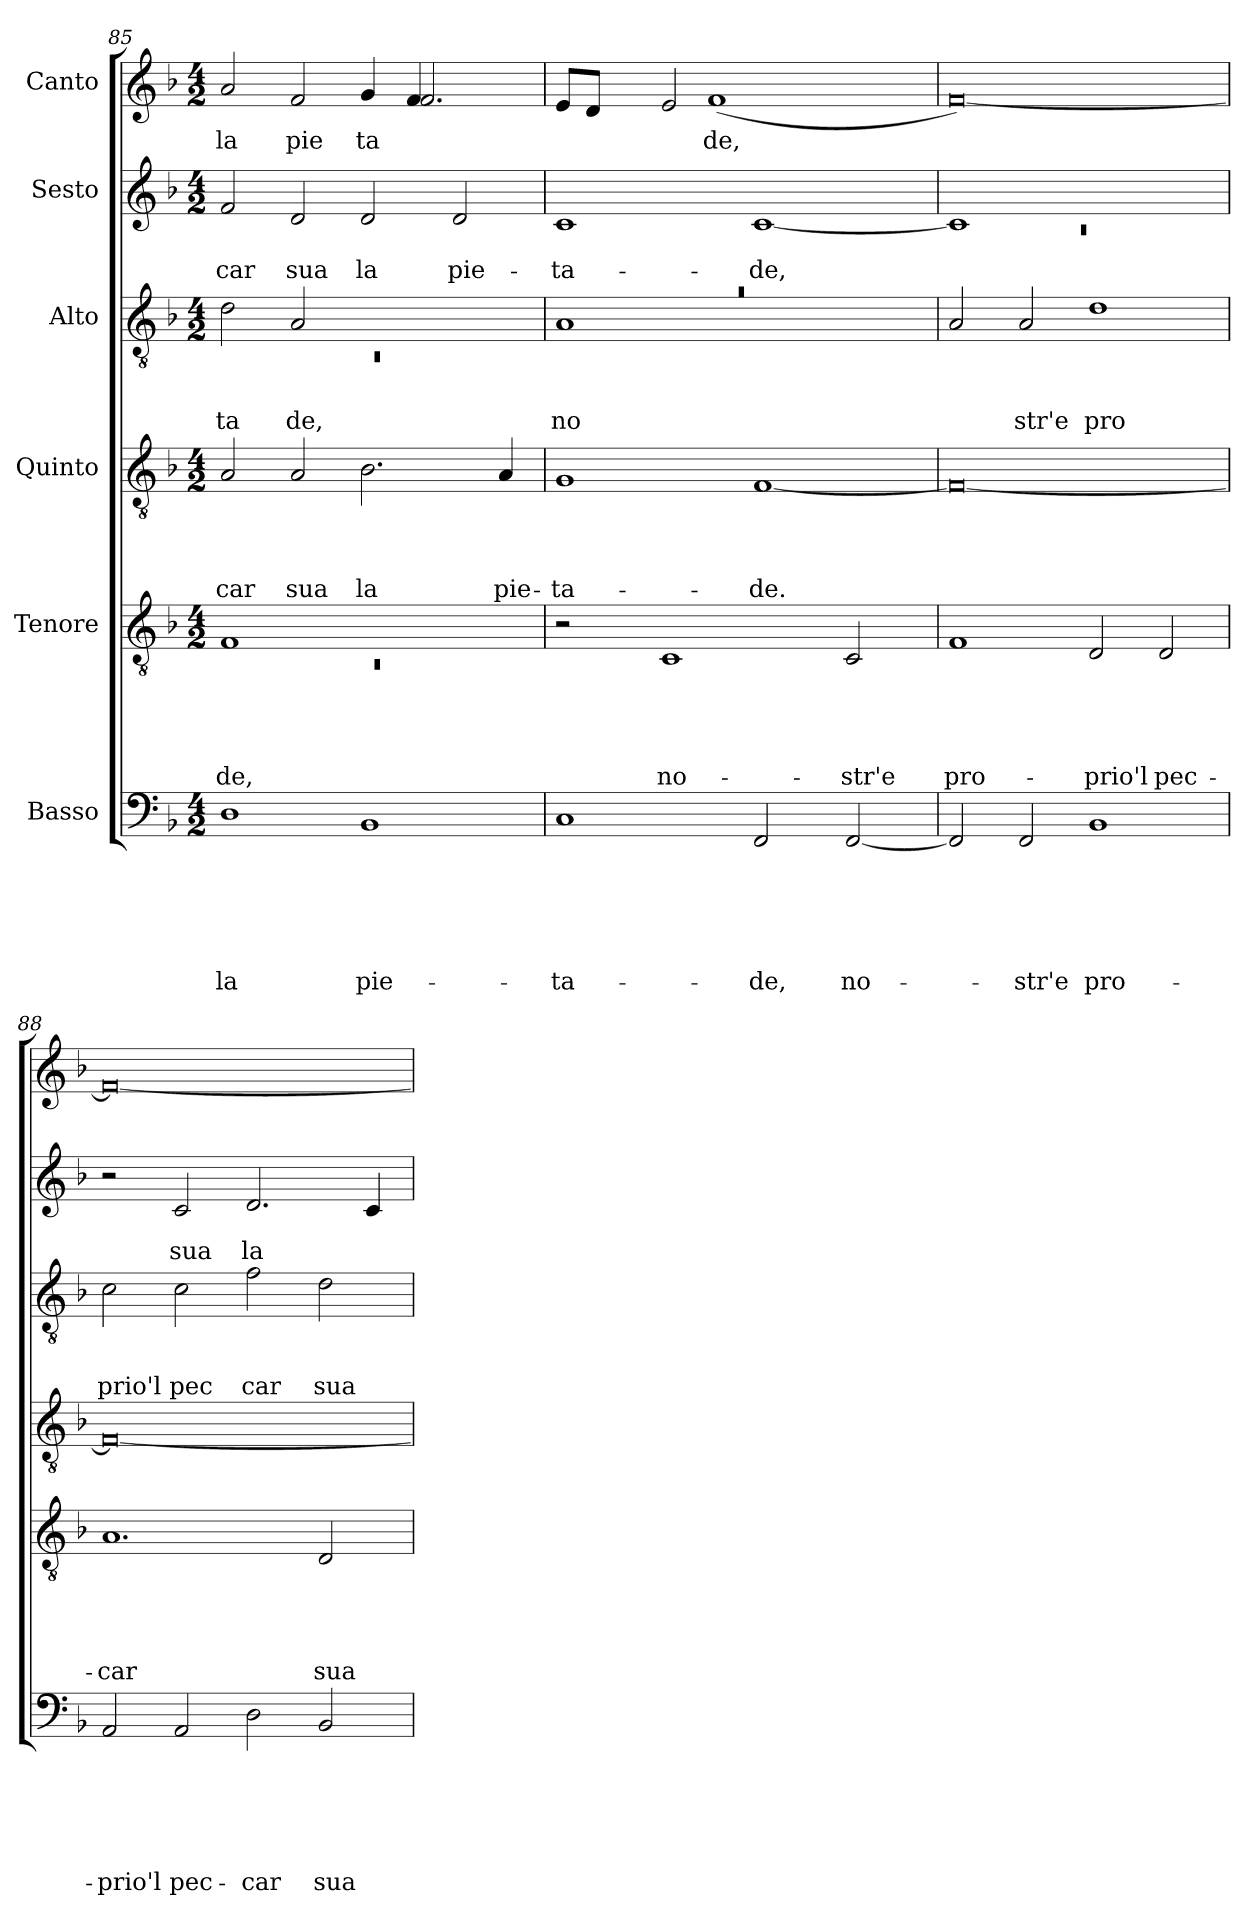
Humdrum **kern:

**kern	**text	**text	**text	**text	**text	**text	**kern	**text	**text	**text	**text	**text	**kern	**text	**text	**text	**text	**kern	**text	**text	**text	**kern	**text	**text	**kern	**text
*part6	*part6	*part6	*part6	*part6	*part6	*part6	*part5	*part5	*part5	*part5	*part5	*part5	*part4	*part4	*part4	*part4	*part4	*part3	*part3	*part3	*part3	*part2	*part2	*part2	*part1	*part1
*staff6	*staff6	*staff6	*staff6	*staff6	*staff6	*staff6	*staff5	*staff5	*staff5	*staff5	*staff5	*staff5	*staff4	*staff4	*staff4	*staff4	*staff4	*staff3	*staff3	*staff3	*staff3	*staff2	*staff2	*staff2	*staff1	*staff1
*I"Basso	*	*	*	*	*	*	*I"Tenore	*	*	*	*	*	*I"Quinto	*	*	*	*	*I"Alto	*	*	*	*I"Sesto	*	*	*I"Canto	*
!!LO:LB:g=z
*clefF4	*	*	*	*	*	*	*clefGv2	*	*	*	*	*	*clefGv2	*	*	*	*	*clefGv2	*	*	*	*clefG2	*	*	*clefG2	*
*k[b-]	*	*	*	*	*	*	*k[b-]	*	*	*	*	*	*k[b-]	*	*	*	*	*k[b-]	*	*	*	*k[b-]	*	*	*k[b-]	*
*F:	*	*	*	*	*	*	*F:	*	*	*	*	*	*F:	*	*	*	*	*F:	*	*	*	*F:	*	*	*F:	*
*M4/2	*	*	*	*	*	*	*M4/2	*	*	*	*	*	*M4/2	*	*	*	*	*M4/2	*	*	*	*M4/2	*	*	*M4/2	*
=85	=85	=85	=85	=85	=85	=85	=85	=85	=85	=85	=85	=85	=85	=85	=85	=85	=85	=85	=85	=85	=85	=85	=85	=85	=85	=85
*	*	*	*	*	*	*	*^	*	*	*	*	*	*	*	*	*	*	*^	*	*	*	*	*	*	*	*
!	!	!	!	!	!	!LO:LY:b	!	!LO:N:vis=1	!	!	!	!	!LO:LY:b	!	!	!	!	!LO:LY:b	!	!LO:N:vis=1	!	!	!LO:LY:b	!	!	!LO:LY:b	!	!LO:LY:b
*	*	*	*	*	*	*	*	*	*	*	*	*	*	*	*	*	*	*	*	*	*	*	*	*	*	*	*^	*
1D	.	.	.	.	.	la	1F	0rC	.	.	.	.	-de,	2A/	.	.	.	-car	2d\	0rC	.	.	ta	2f/	.	car	2a/	1ryy	la
!	!	!	!	!	!	!	!	!	!	!	!	!	!	!	!	!	!	!LO:LY:b	!	!	!	!	!LO:LY:b	!	!	!LO:LY:b	!	!	!LO:LY:b
.	.	.	.	.	.	.	.	.	.	.	.	.	.	2A/	.	.	.	sua	2A/	.	.	.	de,	2d/	.	sua	2f/	.	pie
!	!	!	!	!	!	!LO:LY:b	!	!	!	!	!	!	!	!	!	!	!	!LO:LY:b	!	!	!	!	!	!	!	!LO:LY:b	!	!	!LO:LY:b
1BB-	.	.	.	.	.	pie-	1ryy	.	.	.	.	.	.	2.B-\	.	.	.	la	1ryy	.	.	.	.	2d/	.	la	4g/	4ryy	ta
.	.	.	.	.	.	.	.	.	.	.	.	.	.	.	.	.	.	.	.	.	.	.	.	.	.	.	4f/	2.f/	.
!	!	!	!	!	!	!	!	!	!	!	!	!	!	!	!	!	!	!	!	!	!	!	!	!	!	!LO:LY:b	!	!	!
.	.	.	.	.	.	.	.	.	.	.	.	.	.	.	.	.	.	.	.	.	.	.	.	2d/	.	pie-	2ryy	.	.
!	!	!	!	!	!	!	!	!	!	!	!	!	!	!	!	!	!	!LO:LY:b	!	!	!	!	!	!	!	!	!	!	!
.	.	.	.	.	.	.	.	.	.	.	.	.	.	4A/	.	.	.	pie-	.	.	.	.	.	.	.	.	.	.	.
*	*	*	*	*	*	*	*v	*v	*	*	*	*	*	*	*	*	*	*	*	*	*	*	*	*	*	*	*	*	*
=86	=86	=86	=86	=86	=86	=86	=86	=86	=86	=86	=86	=86	=86	=86	=86	=86	=86	=86	=86	=86	=86	=86	=86	=86	=86	=86	=86	=86
!	!	!	!	!	!	!LO:LY:b	!	!	!	!	!	!	!	!	!	!	!LO:LY:b	!LO:N:vis=1	!	!	!	!LO:LY:b	!	!	!LO:LY:b	!	!	!
1C	.	.	.	.	.	-ta-	2r	.	.	.	.	.	1G	.	.	.	-ta-	0ra	1A	.	.	no	1c	.	-ta-	8e/L	2.ryy	.
.	.	.	.	.	.	.	.	.	.	.	.	.	.	.	.	.	.	.	.	.	.	.	.	.	.	8d/J	.	.
.	.	.	.	.	.	.	.	.	.	.	.	.	.	.	.	.	.	.	.	.	.	.	.	.	.	4ryy	.	.
!	!	!	!	!	!	!	!	!	!	!	!	!LO:LY:b	!	!	!	!	!	!	!	!	!	!	!	!	!	!	!	!
.	.	.	.	.	.	.	1C	.	.	.	.	no-	.	.	.	.	.	.	.	.	.	.	.	.	.	2e/	.	.
!	!	!	!	!	!	!	!	!	!	!	!	!	!	!	!	!	!	!	!	!	!	!	!	!	!	!	!	!LO:LY:b
.	.	.	.	.	.	.	.	.	.	.	.	.	.	.	.	.	.	.	.	.	.	.	.	.	.	.	(<1f	de,
!	!	!	!	!	!	!LO:LY:b	!	!	!	!	!	!	!	!	!	!	!LO:LY:b	!	!	!	!	!	!	!	!LO:LY:b	!	!	!
2FF/	.	.	.	.	.	-de,	.	.	.	.	.	.	[<1F	.	.	.	-de.	.	1ryy	.	.	.	[<1c	.	-de,	4ryy	.	.
.	.	.	.	.	.	.	.	.	.	.	.	.	.	.	.	.	.	.	.	.	.	.	.	.	.	2.ryy	.	.
!	!	!	!	!	!	!LO:LY:b	!	!	!	!	!	!LO:LY:b	!	!	!	!	!	!	!	!	!	!	!	!	!	!	!	!
[<2FF/	.	.	.	.	.	no-	2C/	.	.	.	.	-str'e	.	.	.	.	.	.	.	.	.	.	.	.	.	.	.	.
.	.	.	.	.	.	.	.	.	.	.	.	.	.	.	.	.	.	.	.	.	.	.	.	.	.	.	4ryy	.
*	*	*	*	*	*	*	*	*	*	*	*	*	*	*	*	*	*	*v	*v	*	*	*	*	*	*	*	*	*
=87	=87	=87	=87	=87	=87	=87	=87	=87	=87	=87	=87	=87	=87	=87	=87	=87	=87	=87	=87	=87	=87	=87	=87	=87	=87	=87	=87
*	*	*	*	*	*	*	*	*	*	*	*	*	*	*	*	*	*	*	*	*	*	*^	*	*	*	*	*
!	!	!	!	!	!	!	!	!	!	!	!	!LO:LY:b	!	!	!	!	!	!	!	!	!	!	!LO:N:vis=1	!	!	!	!	!
*	*	*	*	*	*	*	*	*	*	*	*	*	*	*	*	*	*	*	*	*	*	*	*	*	*	*v	*v	*
2FF/]	.	.	.	.	.	.	1F	.	.	.	.	pro-	0F_	.	.	.	.	2A/	.	.	.	1c]	0rc	.	.	[<0f)	.
!	!	!	!	!	!	!LO:LY:b	!	!	!	!	!	!	!	!	!	!	!	!	!	!	!LO:LY:b	!	!	!	!	!	!
2FF/	.	.	.	.	.	-str'e	.	.	.	.	.	.	.	.	.	.	.	2A/	.	.	str'e	.	.	.	.	.	.
!	!	!	!	!	!	!LO:LY:b	!	!	!	!	!	!LO:LY:b	!	!	!	!	!	!	!	!	!LO:LY:b	!	!	!	!	!	!
1BB-	.	.	.	.	.	pro-	2D/	.	.	.	.	-prio'l	.	.	.	.	.	1d	.	.	pro	1ryy	.	.	.	.	.
!	!	!	!	!	!	!	!	!	!	!	!	!LO:LY:b	!	!	!	!	!	!	!	!	!	!	!	!	!	!	!
.	.	.	.	.	.	.	2D/	.	.	.	.	pec-	.	.	.	.	.	.	.	.	.	.	.	.	.	.	.
*	*	*	*	*	*	*	*	*	*	*	*	*	*	*	*	*	*	*	*	*	*	*v	*v	*	*	*	*
=88	=88	=88	=88	=88	=88	=88	=88	=88	=88	=88	=88	=88	=88	=88	=88	=88	=88	=88	=88	=88	=88	=88	=88	=88	=88	=88
!	!	!	!	!	!	!LO:LY:b	!	!	!	!	!	!LO:LY:b	!	!	!	!	!	!	!	!	!LO:LY:b	!	!	!	!	!
2AA/	.	.	.	.	.	-prio'l	1.A	.	.	.	.	-car	0F_	.	.	.	.	2c\	.	.	prio'l	2r	.	.	0f_	.
!	!	!	!	!	!	!LO:LY:b	!	!	!	!	!	!	!	!	!	!	!	!	!	!	!LO:LY:b	!	!	!LO:LY:b	!	!
2AA/	.	.	.	.	.	pec-	.	.	.	.	.	.	.	.	.	.	.	2c\	.	.	pec	2c/	.	sua	.	.
!	!	!	!	!	!	!LO:LY:b	!	!	!	!	!	!	!	!	!	!	!	!	!	!	!LO:LY:b	!	!	!LO:LY:b	!	!
2D\	.	.	.	.	.	-car	.	.	.	.	.	.	.	.	.	.	.	2f\	.	.	car	2.d/	.	la	.	.
!	!	!	!	!	!	!LO:LY:b	!	!	!	!	!	!LO:LY:b	!	!	!	!	!	!	!	!	!LO:LY:b	!	!	!	!	!
2BB-/	.	.	.	.	.	sua	2D/	.	.	.	.	sua	.	.	.	.	.	2d\	.	.	sua	.	.	.	.	.
.	.	.	.	.	.	.	.	.	.	.	.	.	.	.	.	.	.	.	.	.	.	4c/	.	.	.	.
=	=	=	=	=	=	=	=	=	=	=	=	=	=	=	=	=	=	=	=	=	=	=	=	=	=	=
*-	*-	*-	*-	*-	*-	*-	*-	*-	*-	*-	*-	*-	*-	*-	*-	*-	*-	*-	*-	*-	*-	*-	*-	*-	*-	*-
